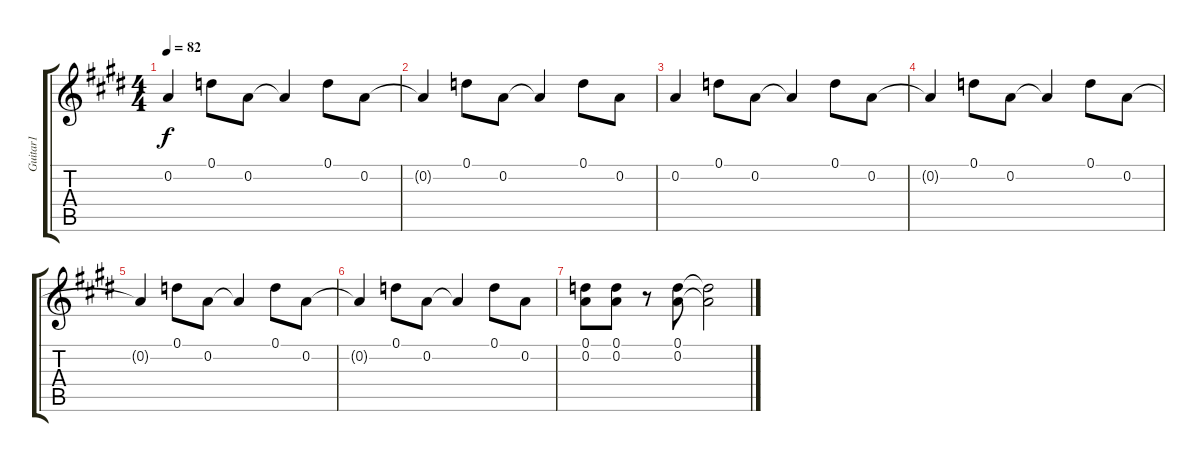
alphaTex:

\track ("Guitar1" "Guitar1") {instrument electricguitarjazz}
\staff {score tabs}
\tuning (D4 A3 F3 C3 G2 E2) {hide}
\ts (4 4)
\tempo 82
\clef g2
\ks e
0.2{t}.4{dy f} 0.1.8 0.2.8 0.2{t}.4 0.1.8 0.2.8 |
0.2{t}.4 0.1.8 0.2.8 0.2{t}.4 0.1.8 0.2.8 |
0.2.4 0.1.8 0.2.8 0.2{t}.4 0.1.8 0.2.8 |
0.2{t}.4 0.1.8 0.2.8 0.2{t}.4 0.1.8 0.2.8 |
0.2{t}.4 0.1.8 0.2.8 0.2{t}.4 0.1.8 0.2.8 |
0.2{t}.4 0.1.8 0.2.8 0.2{t}.4 0.1.8 0.2.8 |
(0.1 0.2).8 (0.1 0.2).8 r.8 (0.1 0.2).8 (0.1{t} 0.2{t}).2
